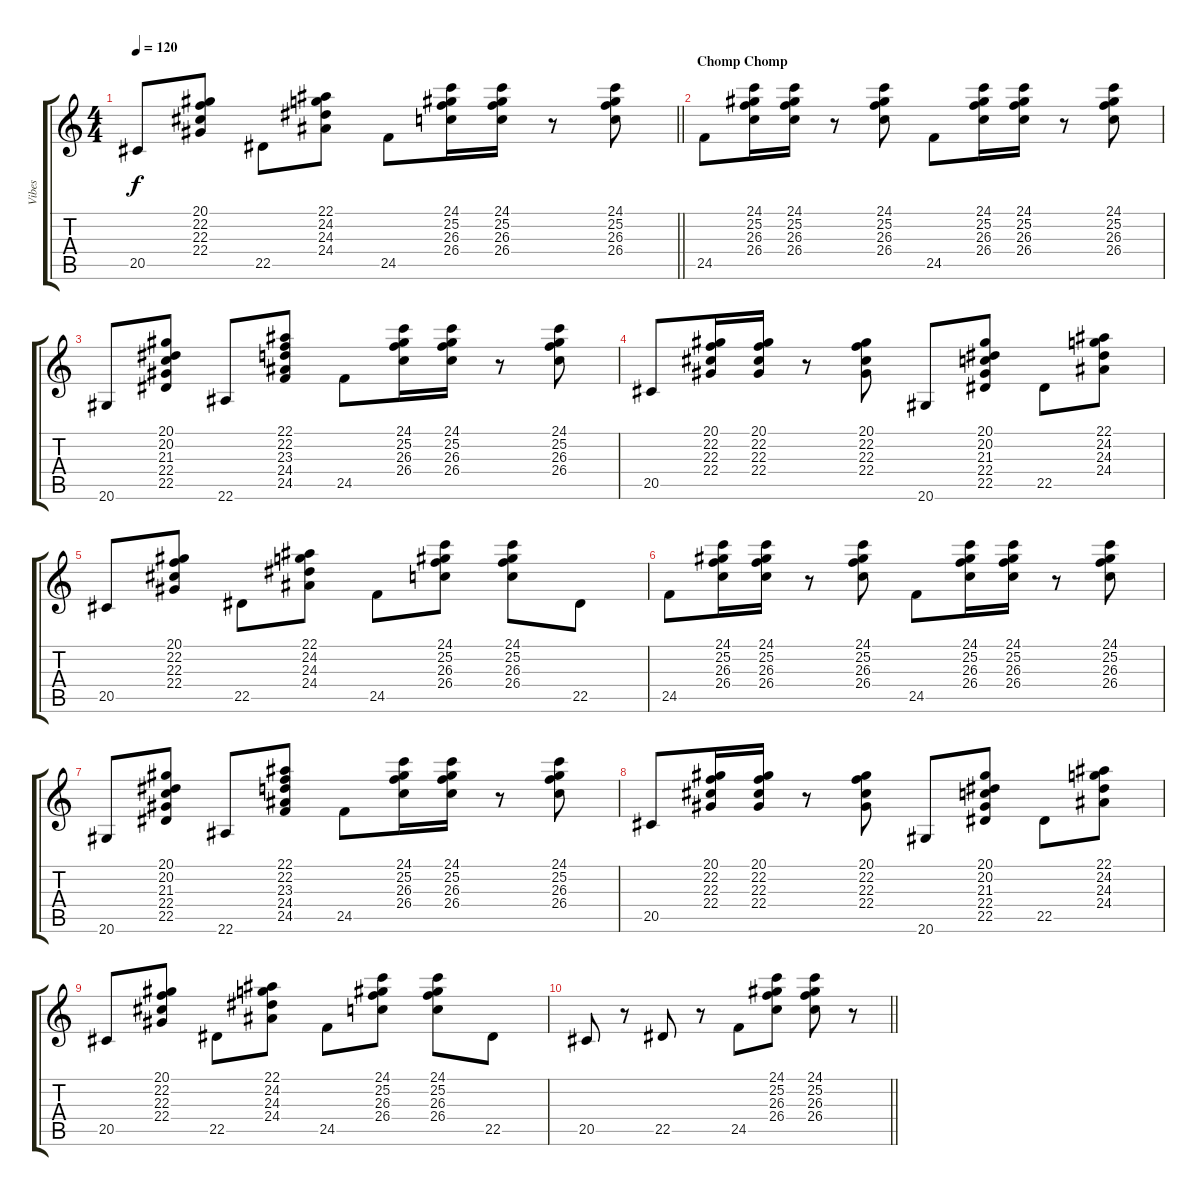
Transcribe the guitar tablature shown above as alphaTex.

\track ("Vibes" "Vibes") {instrument marimba}
\staff {score tabs}
\tuning (C4 G3 Eb3 Bb2 F2 C2) {hide}
\ts (4 4)
\tempo 120
\clef g2
\barLineRight lightlight
\ks c
20.5.8{dy f} (20.1 22.2 22.3 22.4).8 22.5.8 (22.1 24.2 24.3 24.4).8 24.5.8 (24.1 25.2 26.3 26.4).16 (24.1 25.2 26.3 26.4).16 r.8 (24.1 25.2 26.3 26.4).8 |
\section ("" "Chomp Chomp")
24.5.8 (24.1 25.2 26.3 26.4).16 (24.1 25.2 26.3 26.4).16 r.8 (24.1 25.2 26.3 26.4).8 24.5.8 (24.1 25.2 26.3 26.4).16 (24.1 25.2 26.3 26.4).16 r.8 (24.1 25.2 26.3 26.4).8 |
20.6.8 (20.1 20.2 21.3 22.4 22.5).8 22.6.8 (22.1 22.2 23.3 24.4 24.5).8 24.5.8 (24.1 25.2 26.3 26.4).16 (24.1 25.2 26.3 26.4).16 r.8 (24.1 25.2 26.3 26.4).8 |
20.5.8 (20.1 22.2 22.3 22.4).16 (20.1 22.2 22.3 22.4).16 r.8 (20.1 22.2 22.3 22.4).8 20.6.8 (20.1 20.2 21.3 22.4 22.5).8 22.5.8 (22.1 24.2 24.3 24.4).8 |
20.5.8 (20.1 22.2 22.3 22.4).8 22.5.8 (22.1 24.2 24.3 24.4).8 24.5.8 (24.1 25.2 26.3 26.4).8 (24.1 25.2 26.3 26.4).8 22.5.8 |
24.5.8 (24.1 25.2 26.3 26.4).16 (24.1 25.2 26.3 26.4).16 r.8 (24.1 25.2 26.3 26.4).8 24.5.8 (24.1 25.2 26.3 26.4).16 (24.1 25.2 26.3 26.4).16 r.8 (24.1 25.2 26.3 26.4).8 |
20.6.8 (20.1 20.2 21.3 22.4 22.5).8 22.6.8 (22.1 22.2 23.3 24.4 24.5).8 24.5.8 (24.1 25.2 26.3 26.4).16 (24.1 25.2 26.3 26.4).16 r.8 (24.1 25.2 26.3 26.4).8 |
20.5.8 (20.1 22.2 22.3 22.4).16 (20.1 22.2 22.3 22.4).16 r.8 (20.1 22.2 22.3 22.4).8 20.6.8 (20.1 20.2 21.3 22.4 22.5).8 22.5.8 (22.1 24.2 24.3 24.4).8 |
20.5.8 (20.1 22.2 22.3 22.4).8 22.5.8 (22.1 24.2 24.3 24.4).8 24.5.8 (24.1 25.2 26.3 26.4).8 (24.1 25.2 26.3 26.4).8 22.5.8 |
\barLineRight lightlight
20.5.8 r.8 22.5.8 r.8 24.5.8 (24.1 25.2 26.3 26.4).8 (24.1 25.2 26.3 26.4).8 r.8
